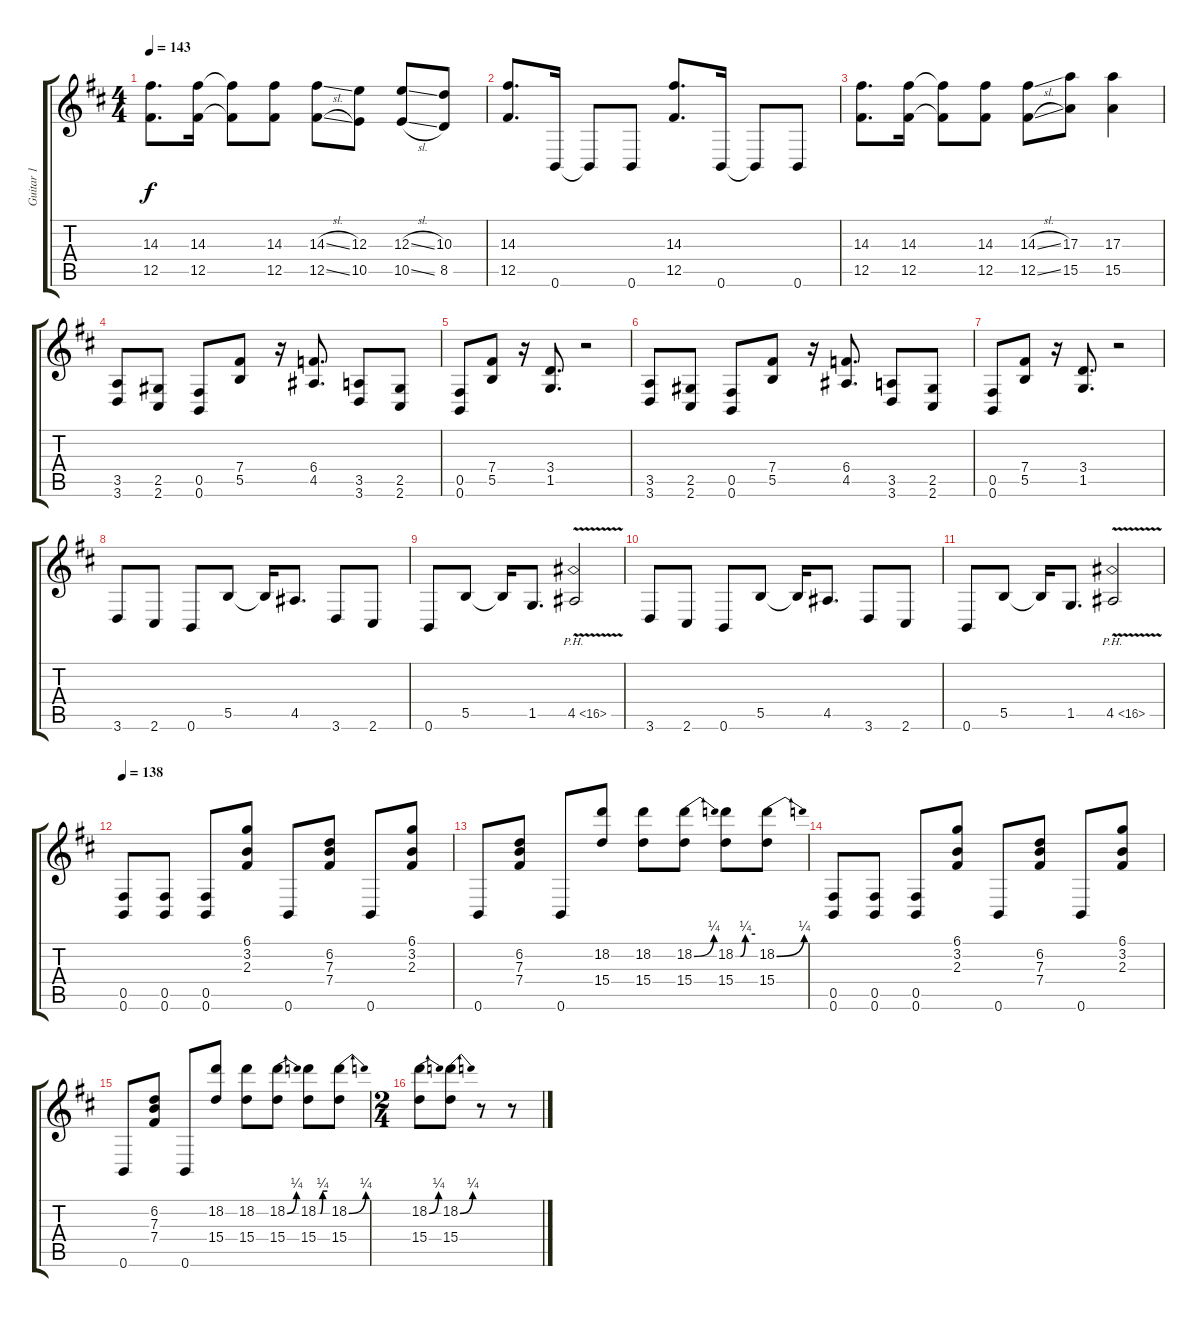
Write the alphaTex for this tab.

\track ("Guitar 1" "Guitar 1") {instrument distortionguitar}
\staff {score tabs}
\tuning (Db4 Ab3 E3 B2 Gb2 B1) {hide}
\ts (4 4)
\tempo 143
\clef g2
\ks bminor
(14.3 12.5).8{d dy f} (14.3 12.5).16 (14.3{t} 12.5{t}).8 (14.3 12.5).8 (14.3{sl} 12.5{sl}).8 (12.3 10.5).8 (12.3{sl} 10.5{sl}).8 (10.3 8.5).8 |
(14.3 12.5).8{d} 0.6.16 0.6{t}.8 0.6.8 (14.3 12.5).8{d} 0.6.16 0.6{t}.8 0.6.8 |
(14.3 12.5).8{d} (14.3 12.5).16 (14.3{t} 12.5{t}).8 (14.3 12.5).8 (14.3{sl} 12.5{sl}).8 (17.3 15.5).8 (17.3 15.5).4 |
(3.5 3.6).8 (2.5 2.6).8 (0.5 0.6).8 (7.4 5.5).8 r.16 (6.4 4.5).8{d} (3.5 3.6).8 (2.5 2.6).8 |
(0.5 0.6).8 (7.4 5.5).8 r.16 (3.4 1.5).8{d} r.2 |
(3.5 3.6).8 (2.5 2.6).8 (0.5 0.6).8 (7.4 5.5).8 r.16 (6.4 4.5).8{d} (3.5 3.6).8 (2.5 2.6).8 |
(0.5 0.6).8 (7.4 5.5).8 r.16 (3.4 1.5).8{d} r.2 |
3.6.8 2.6.8 0.6.8 5.5.8 5.5{t}.16 4.5.8{d} 3.6.8 2.6.8 |
0.6.8 5.5.8 5.5{t}.16 1.5.8{d} 4.5{ph 12 v}.2 |
3.6.8 2.6.8 0.6.8 5.5.8 5.5{t}.16 4.5.8{d} 3.6.8 2.6.8 |
0.6.8 5.5.8 5.5{t}.16 1.5.8{d} 4.5{ph 12 v}.2 |
\tempo 138
(0.5 0.6).8 (0.5 0.6).8 (0.5 0.6).8 (6.1 3.2 2.3).8 0.6.8 (6.2 7.3 7.4).8 0.6.8 (6.1 3.2 2.3).8 |
0.6.8 (6.2 7.3 7.4).8 0.6.8 (18.2 15.4).8 (18.2 15.4).8 (18.2{be (bend 0 0 60 1)} 15.4).8 (18.2{be (custom 0 0 15 0 30 1 60 1)} 15.4).8 (18.2{be (bend 0 0 60 1)} 15.4).8 |
(0.5 0.6).8 (0.5 0.6).8 (0.5 0.6).8 (6.1 3.2 2.3).8 0.6.8 (6.2 7.3 7.4).8 0.6.8 (6.1 3.2 2.3).8 |
0.6.8 (6.2 7.3 7.4).8 0.6.8 (18.2 15.4).8 (18.2 15.4).8 (18.2{be (bend 0 0 60 1)} 15.4).8 (18.2{be (custom 0 0 15 0 30 1 60 1)} 15.4).8 (18.2{be (bend 0 0 60 1)} 15.4).8 |
\ts (2 4)
(18.2{be (bend 0 0 60 1)} 15.4).8 (18.2{be (bend 0 0 60 1)} 15.4).8 r.8 r.8
